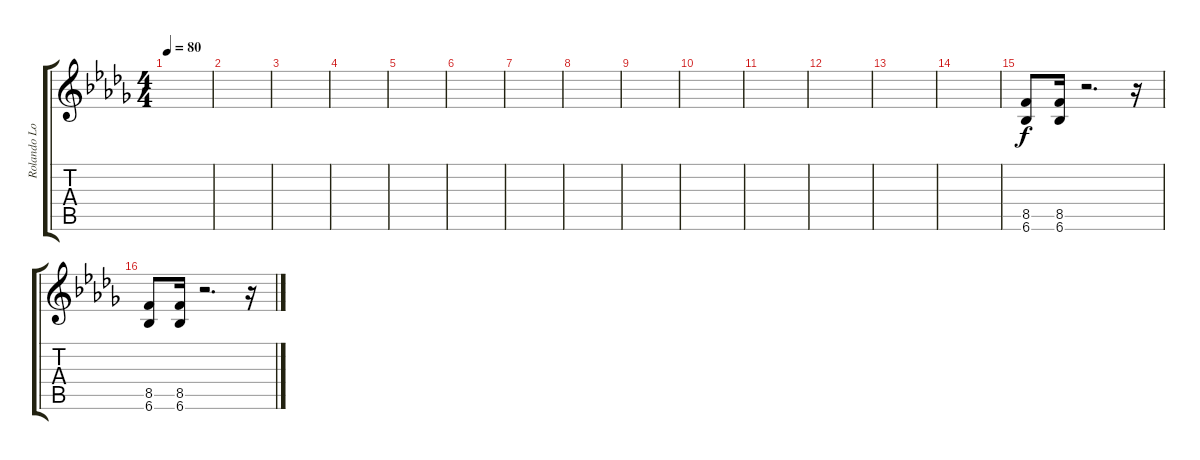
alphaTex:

\track ("Rolando Lopez" "Rolando Lo") {instrument overdrivenguitar}
\staff {score tabs}
\tuning (E4 B3 G3 D3 A2 E2) {hide}
\ts (4 4)
\tempo 80
\clef g2
\ks bbminor
|
|
|
|
|
|
|
|
|
|
|
|
|
|
(8.5 6.6).8{volume 14 instrument distortionguitar} (8.5 6.6).16 r.2{d} r.16 |
(8.5 6.6).8 (8.5 6.6).16 r.2{d} r.16
